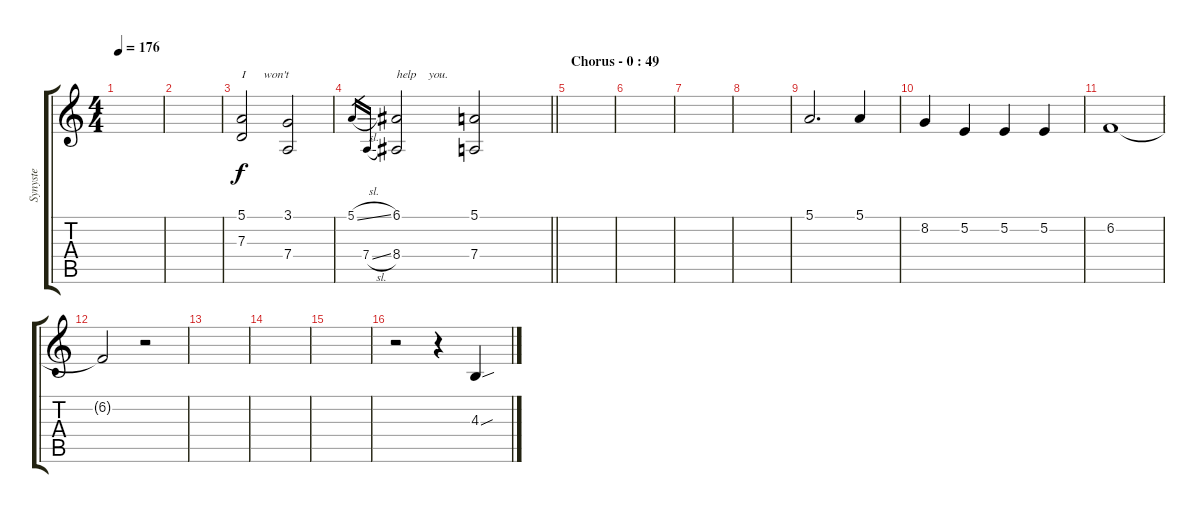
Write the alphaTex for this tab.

\track ("   Synyster Gates - Vocals" "   Synyste") {instrument sopranosax}
\staff {score tabs}
\tuning (E4 B3 G3 D3 A2 E2) {hide}
\ts (4 4)
\tempo 176
\clef g2
\ks c
|
|
(5.1 7.3).2{txt "I      won't"} (3.1 7.4).2 |
\barLineRight lightlight
5.1{sl}.16{gr} 7.4{sl}.16{gr} (6.1 8.4).2{txt "help    you."} (5.1 7.4).2 |
\section ("" "Chorus - 0 : 49")
|
|
|
|
5.1.2{d} 5.1.4 |
8.2.4 5.2.4 5.2.4 5.2.4 |
6.2.1 |
6.2{t}.2 r.2 |
|
|
|
r.2 r.4 4.3{sou}.4
